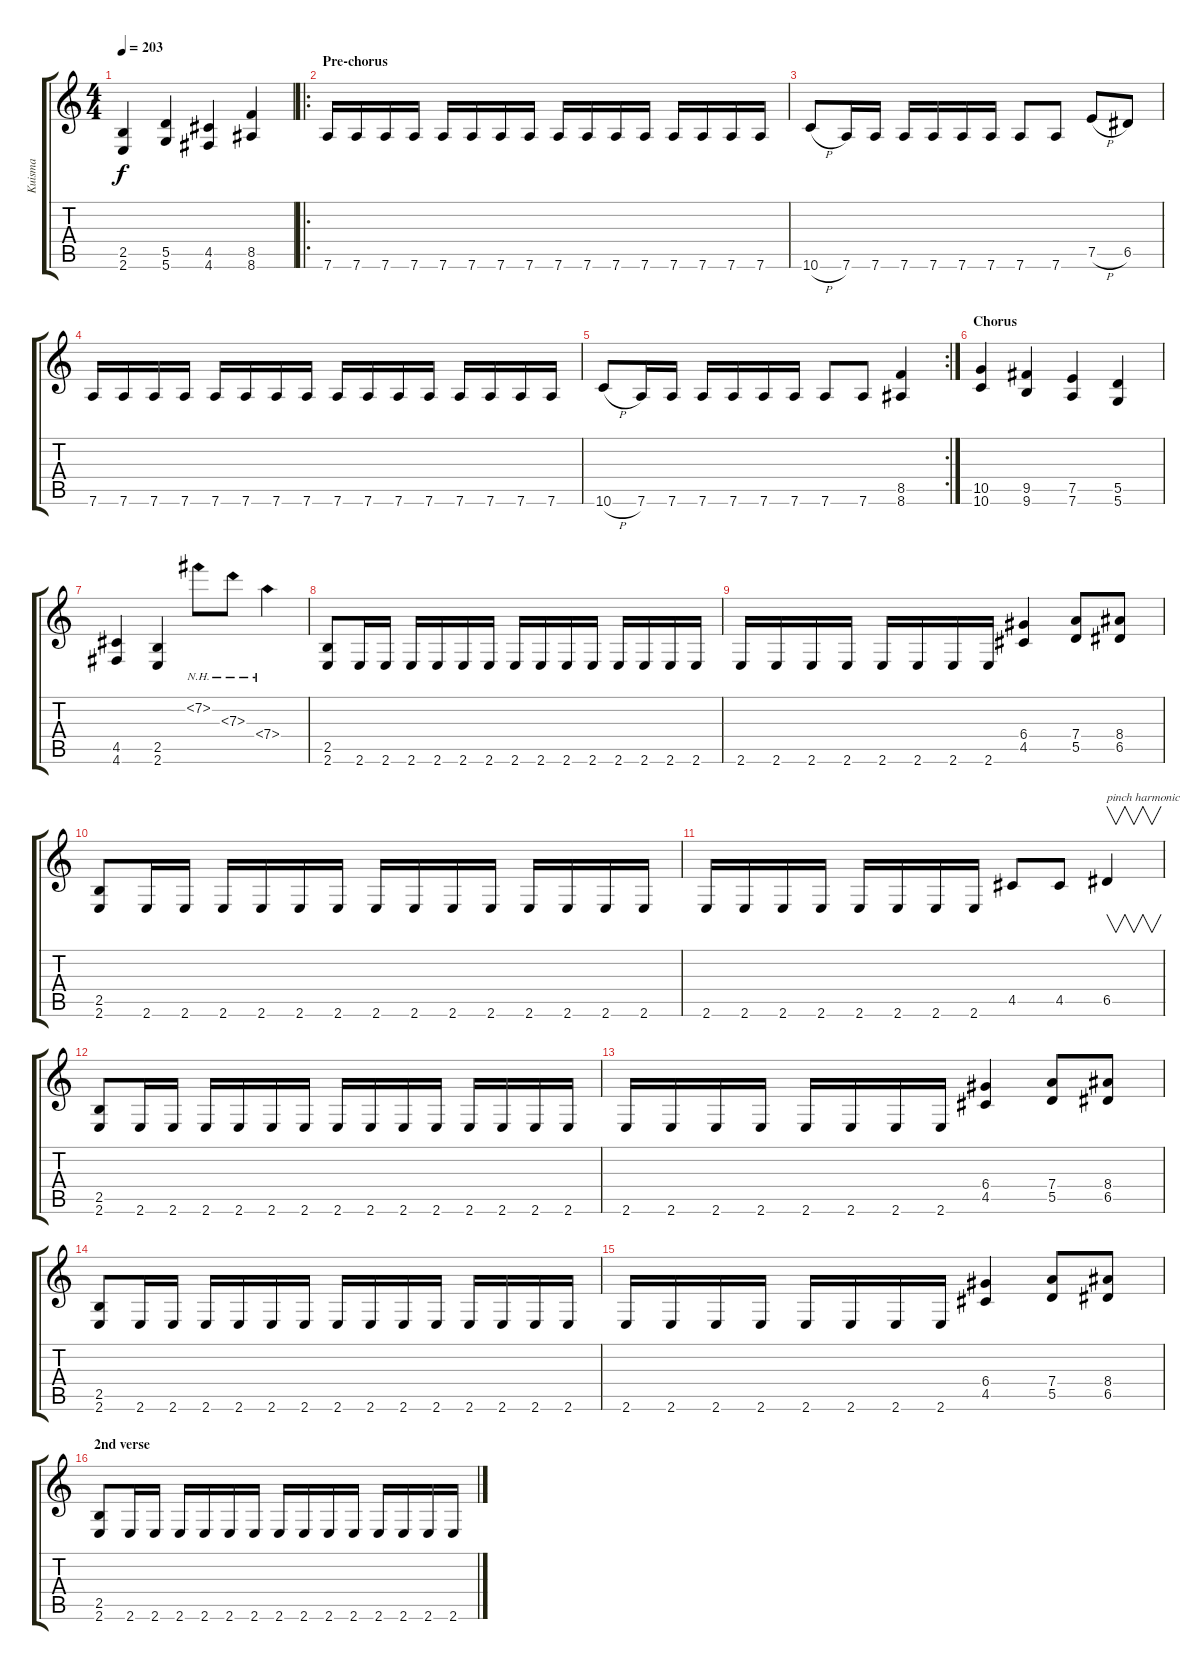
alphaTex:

\track ("Kuisma" "Kuisma") {instrument distortionguitar}
\staff {score tabs}
\tuning (E4 B3 G3 D3 A2 D2) {hide}
\ts (4 4)
\tempo 203
\clef g2
\ks c
(2.5 2.6).4{dy f} (5.5 5.6).4 (4.5 4.6).4 (8.5 8.6).4 |
\ro
\section ("" "Pre-chorus")
7.6.16 7.6.16 7.6.16 7.6.16 7.6.16 7.6.16 7.6.16 7.6.16 7.6.16 7.6.16 7.6.16 7.6.16 7.6.16 7.6.16 7.6.16 7.6.16 |
10.6{h}.8 7.6.16 7.6.16 7.6.16 7.6.16 7.6.16 7.6.16 7.6.8 7.6.8 7.5{h}.8 6.5.8 |
7.6.16 7.6.16 7.6.16 7.6.16 7.6.16 7.6.16 7.6.16 7.6.16 7.6.16 7.6.16 7.6.16 7.6.16 7.6.16 7.6.16 7.6.16 7.6.16 |
\rc 2
10.6{h}.8 7.6.16 7.6.16 7.6.16 7.6.16 7.6.16 7.6.16 7.6.8 7.6.8 (8.5 8.6).4 |
\section ("" "Chorus")
(10.5 10.6).4 (9.5 9.6).4 (7.5 7.6).4 (5.5 5.6).4 |
(4.5 4.6).4 (2.5 2.6).4 7.2{nh}.8 7.3{nh}.8 7.4{nh}.4 |
(2.5 2.6).8 2.6.16 2.6.16 2.6.16 2.6.16 2.6.16 2.6.16 2.6.16 2.6.16 2.6.16 2.6.16 2.6.16 2.6.16 2.6.16 2.6.16 |
2.6.16 2.6.16 2.6.16 2.6.16 2.6.16 2.6.16 2.6.16 2.6.16 (6.4 4.5).4 (7.4 5.5).8 (8.4 6.5).8 |
(2.5 2.6).8 2.6.16 2.6.16 2.6.16 2.6.16 2.6.16 2.6.16 2.6.16 2.6.16 2.6.16 2.6.16 2.6.16 2.6.16 2.6.16 2.6.16 |
2.6.16 2.6.16 2.6.16 2.6.16 2.6.16 2.6.16 2.6.16 2.6.16 4.5.8 4.5.8 6.5.4{v txt "pinch harmonic"} |
(2.5 2.6).8 2.6.16 2.6.16 2.6.16 2.6.16 2.6.16 2.6.16 2.6.16 2.6.16 2.6.16 2.6.16 2.6.16 2.6.16 2.6.16 2.6.16 |
2.6.16 2.6.16 2.6.16 2.6.16 2.6.16 2.6.16 2.6.16 2.6.16 (6.4 4.5).4 (7.4 5.5).8 (8.4 6.5).8 |
(2.5 2.6).8 2.6.16 2.6.16 2.6.16 2.6.16 2.6.16 2.6.16 2.6.16 2.6.16 2.6.16 2.6.16 2.6.16 2.6.16 2.6.16 2.6.16 |
2.6.16 2.6.16 2.6.16 2.6.16 2.6.16 2.6.16 2.6.16 2.6.16 (6.4 4.5).4 (7.4 5.5).8 (8.4 6.5).8 |
\section ("" "2nd verse")
(2.5 2.6).8 2.6.16 2.6.16 2.6.16 2.6.16 2.6.16 2.6.16 2.6.16 2.6.16 2.6.16 2.6.16 2.6.16 2.6.16 2.6.16 2.6.16
